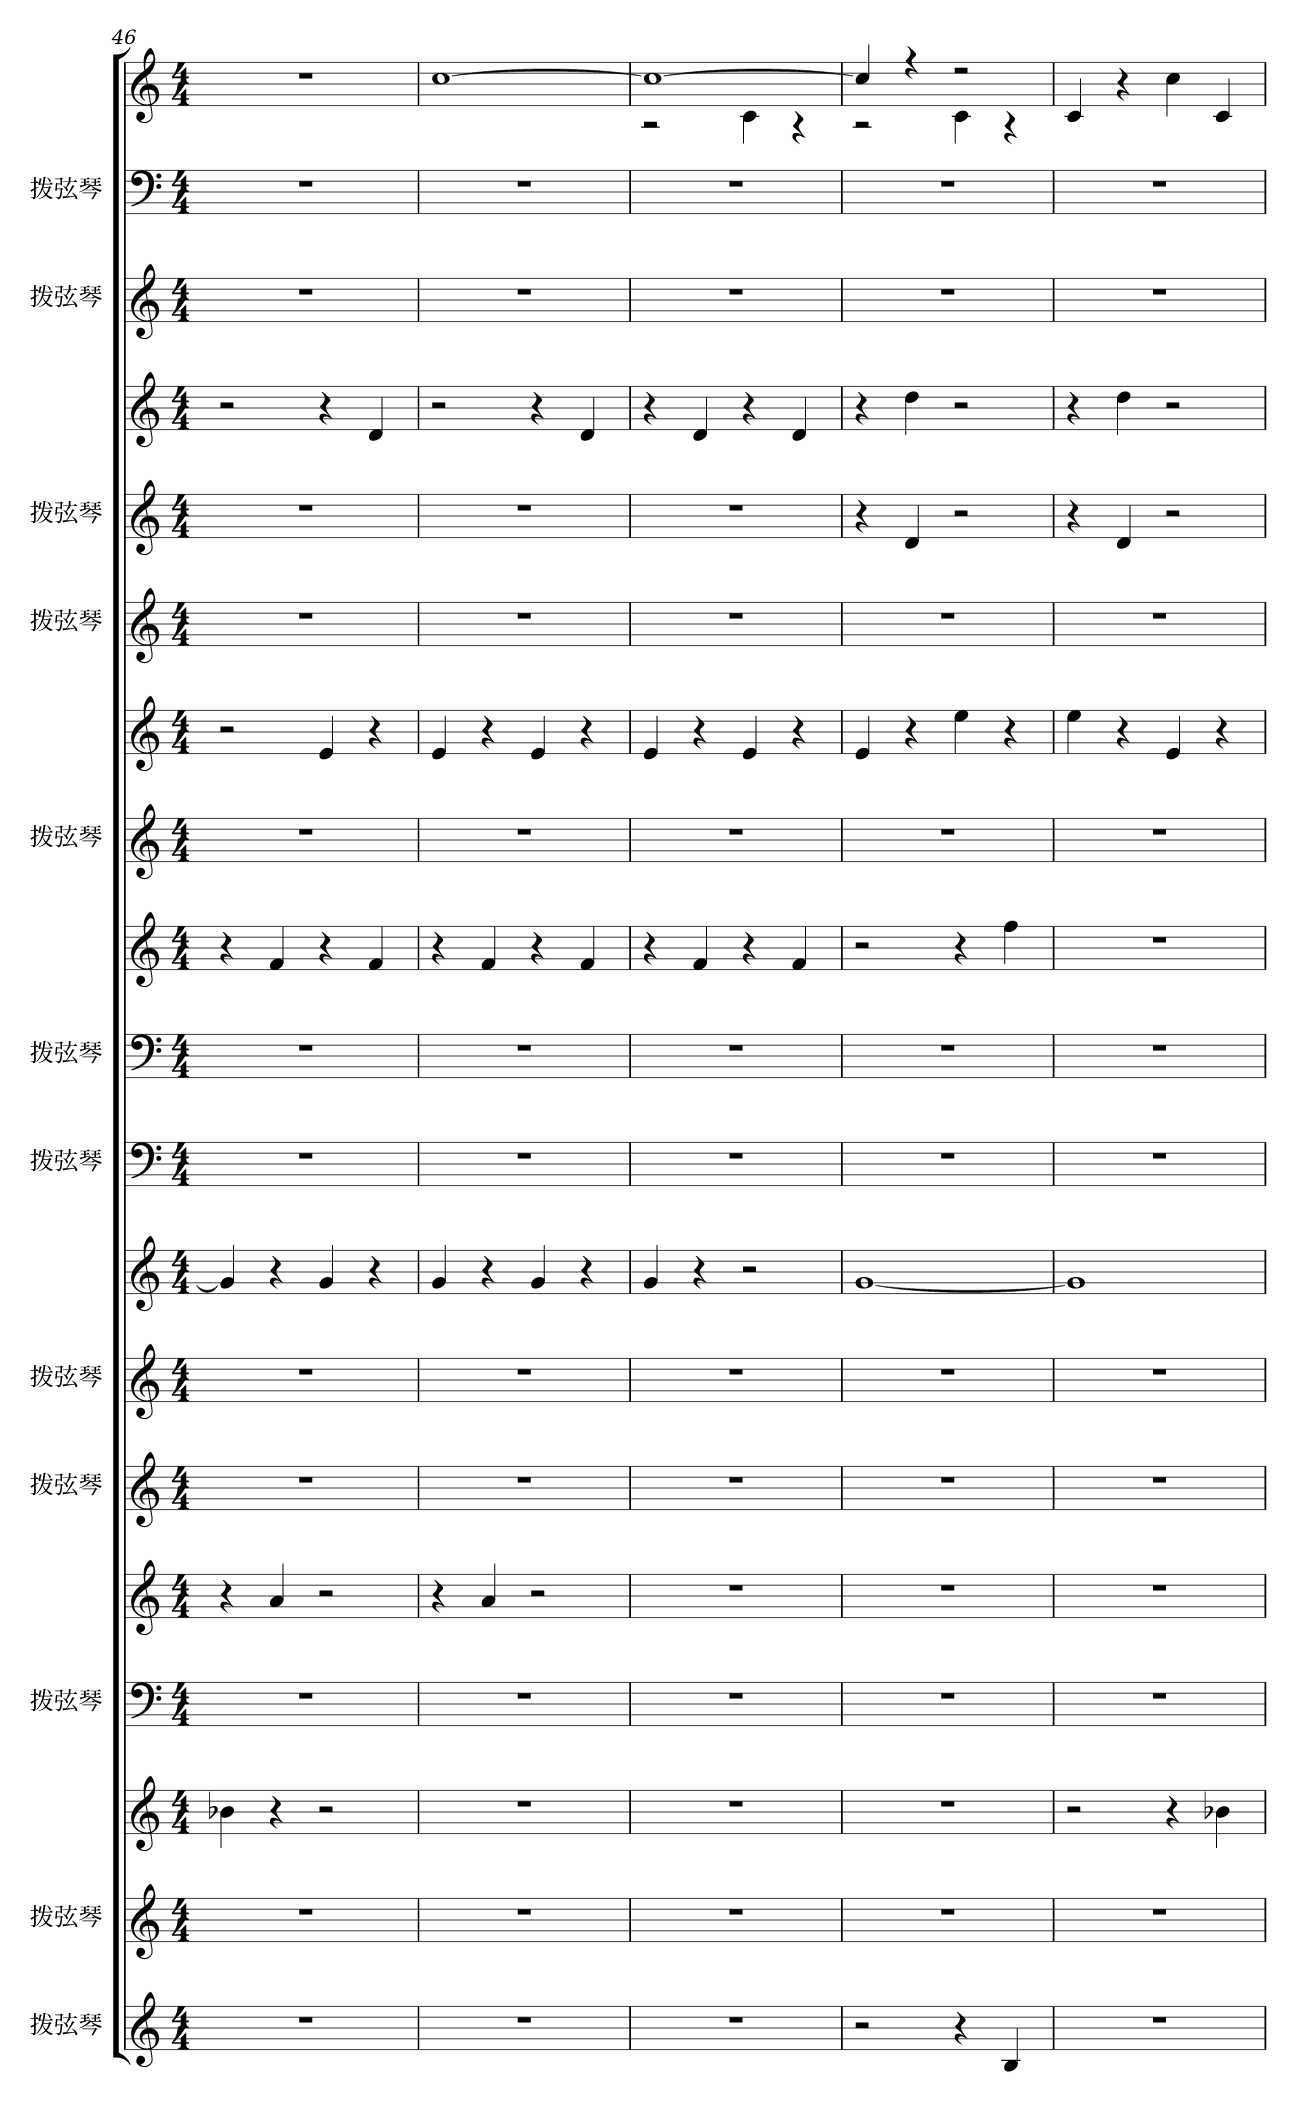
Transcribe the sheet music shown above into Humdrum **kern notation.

**kern	**kern	**kern	**kern	**kern	**kern	**kern	**kern	**kern	**kern	**kern	**kern	**kern	**kern	**kern	**kern	**kern	**kern	**kern
*part12	*part11	*part11	*part10	*part10	*part9	*part8	*part8	*part7	*part6	*part6	*part5	*part5	*part4	*part3	*part3	*part2	*part1	*part1
*staff19	*staff18	*staff17	*staff16	*staff15	*staff14	*staff13	*staff12	*staff11	*staff10	*staff9	*staff8	*staff7	*staff6	*staff5	*staff4	*staff3	*staff2	*staff1
*I"拨弦琴	*I"拨弦琴	*	*I"拨弦琴	*	*I"拨弦琴	*I"拨弦琴	*	*I"拨弦琴	*I"拨弦琴	*	*I"拨弦琴	*	*I"拨弦琴	*I"拨弦琴	*	*I"拨弦琴	*I"拨弦琴	*
*clefG2	*clefG2	*clefG2	*clefF4	*clefG2	*clefG2	*clefG2	*clefG2	*clefF4	*clefF4	*clefG2	*clefG2	*clefG2	*clefG2	*clefG2	*clefG2	*clefG2	*clefF4	*clefG2
*k[]	*k[]	*k[]	*k[]	*k[]	*k[]	*k[]	*k[]	*k[]	*k[]	*k[]	*k[]	*k[]	*k[]	*k[]	*k[]	*k[]	*k[]	*k[]
*M4/4	*M4/4	*M4/4	*M4/4	*M4/4	*M4/4	*M4/4	*M4/4	*M4/4	*M4/4	*M4/4	*M4/4	*M4/4	*M4/4	*M4/4	*M4/4	*M4/4	*M4/4	*M4/4
=46	=46	=46	=46	=46	=46	=46	=46	=46	=46	=46	=46	=46	=46	=46	=46	=46	=46	=46
1r	1r	4b-X\	1r	4r	1r	1r	4g/]	1r	1r	4r	1r	2r	1r	1r	2r	1r	1r	1r
.	.	4r	.	4a/	.	.	4r	.	.	4f/	.	.	.	.	.	.	.	.
.	.	2r	.	2r	.	.	4g/	.	.	4r	.	4e/	.	.	4r	.	.	.
.	.	.	.	.	.	.	4r	.	.	4f/	.	4r	.	.	4d/	.	.	.
=47	=47	=47	=47	=47	=47	=47	=47	=47	=47	=47	=47	=47	=47	=47	=47	=47	=47	=47
1r	1r	1r	1r	4r	1r	1r	4g/	1r	1r	4r	1r	4e/	1r	1r	2r	1r	1r	[1cc
.	.	.	.	4a/	.	.	4r	.	.	4f/	.	4r	.	.	.	.	.	.
.	.	.	.	2r	.	.	4g/	.	.	4r	.	4e/	.	.	4r	.	.	.
.	.	.	.	.	.	.	4r	.	.	4f/	.	4r	.	.	4d/	.	.	.
=48	=48	=48	=48	=48	=48	=48	=48	=48	=48	=48	=48	=48	=48	=48	=48	=48	=48	=48
*	*	*	*	*	*	*	*	*	*	*	*	*	*	*	*	*	*	*^
1r	1r	1r	1r	1r	1r	1r	4g/	1r	1r	4r	1r	4e/	1r	1r	4r	1r	1r	1cc_	2r
.	.	.	.	.	.	.	4r	.	.	4f/	.	4r	.	.	4d/	.	.	.	.
.	.	.	.	.	.	.	2r	.	.	4r	.	4e/	.	.	4r	.	.	.	4c\
.	.	.	.	.	.	.	.	.	.	4f/	.	4r	.	.	4d/	.	.	.	4r
=49	=49	=49	=49	=49	=49	=49	=49	=49	=49	=49	=49	=49	=49	=49	=49	=49	=49	=49	=49
2r	1r	1r	1r	1r	1r	1r	[1g	1r	1r	2r	1r	4e/	1r	4r	4r	1r	1r	4cc/]	2r
.	.	.	.	.	.	.	.	.	.	.	.	4r	.	4d/	4dd\	.	.	4r	.
4r	.	.	.	.	.	.	.	.	.	4r	.	4ee\	.	2r	2r	.	.	2r	4c\
4B/	.	.	.	.	.	.	.	.	.	4ff\	.	4r	.	.	.	.	.	.	4r
*	*	*	*	*	*	*	*	*	*	*	*	*	*	*	*	*	*	*v	*v
!!LO:PB:g=z
=50	=50	=50	=50	=50	=50	=50	=50	=50	=50	=50	=50	=50	=50	=50	=50	=50	=50	=50
1r	1r	2r	1r	1r	1r	1r	1g]	1r	1r	1r	1r	4ee\	1r	4r	4r	1r	1r	4c/
.	.	.	.	.	.	.	.	.	.	.	.	4r	.	4d/	4dd\	.	.	4r
.	.	4r	.	.	.	.	.	.	.	.	.	4e/	.	2r	2r	.	.	4cc\
.	.	4b-X\	.	.	.	.	.	.	.	.	.	4r	.	.	.	.	.	4c/
=	=	=	=	=	=	=	=	=	=	=	=	=	=	=	=	=	=	=
*-	*-	*-	*-	*-	*-	*-	*-	*-	*-	*-	*-	*-	*-	*-	*-	*-	*-	*-
